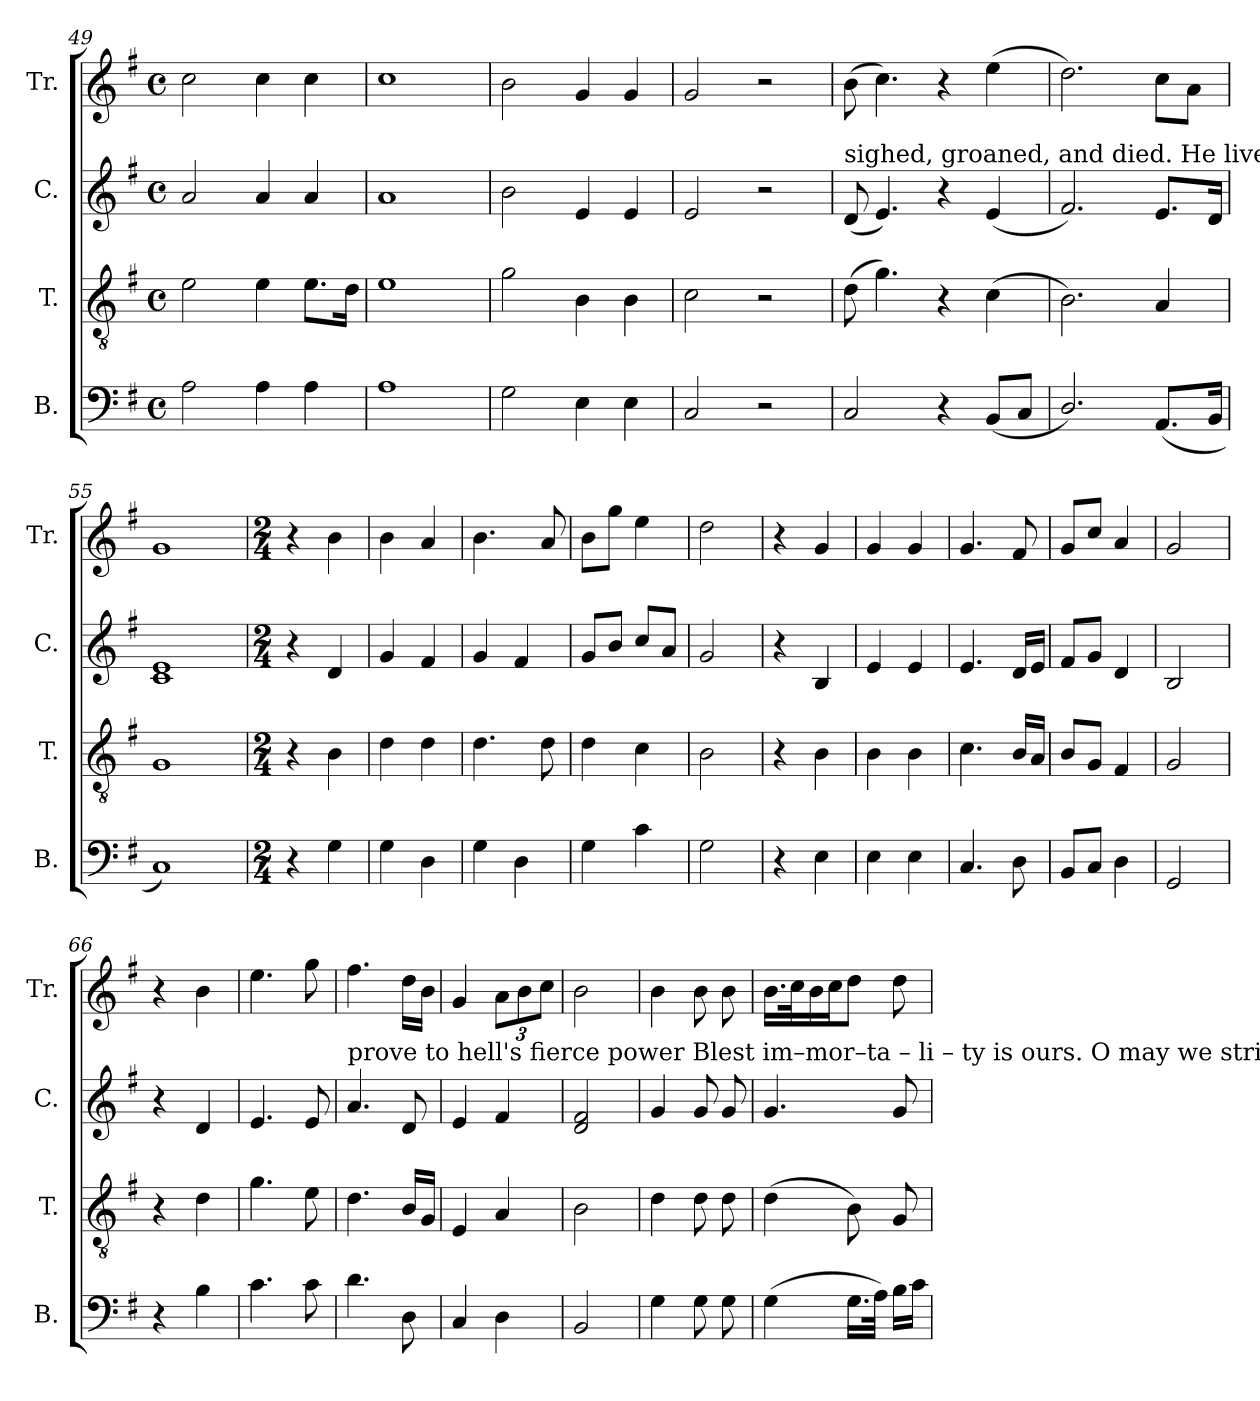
**kern	**kern	**kern	**kern
*part4	*part3	*part2	*part1
*staff4	*staff3	*staff2	*staff1
*I"B.	*I"T.	*I"C.	*I"Tr.
*I'B.	*I'T.	*I'C.	*I'Tr.
*clefF4	*clefGv2	*clefG2	*clefG2
*k[f#]	*k[f#]	*k[f#]	*k[f#]
*M4/4	*M4/4	*M4/4	*M4/4
*met(c)	*met(c)	*met(c)	*met(c)
=49	=49	=49	=49
2A\	2e\	2a/	2cc\
4A\	4e\	4a/	4cc\
4A\	8.e\L	4a/	4cc\
.	16d\Jk	.	.
=50	=50	=50	=50
1A	1e	1a	1cc
=51	=51	=51	=51
2G\	2g\	2b\	2b\
4E\	4B\	4e/	4g/
4E\	4B\	4e/	4g/
=52	=52	=52	=52
2C/	2c\	2e/	2g/
2r	2r	2r	2r
=53	=53	=53	=53
!	!	!LO:TX:a:t=sighed,    groaned,    and     died.         He lived that men might live in peace,   He died that death and sin might cease.  He  rose   to	!
2C/	(8d\	(8d/	(8b\
.	4.g\)	4.e/)	4.cc\)
4r	4r	4r	4r
(8BB/L	(4c\	(4e/	(4ee\
8C/J	.	.	.
=54	=54	=54	=54
2.D/)	2.B\)	2.f#/)	2.dd\)
(8.AA/L	4A/	8.e/L	8cc\L
.	.	.	8a\J
16BB/Jk	.	16d/Jk	.
=55	=55	=55	=55
1C)	1G	1c 1e	1g
=56	=56	=56	=56
*M2/4	*M2/4	*M2/4	*M2/4
*	*	*	*MM80
4r	4r	4r	4r
4G\	4B\	4d/	4b\
=57	=57	=57	=57
4G\	4d\	4g/	4b\
4D\	4d\	4f#/	4a/
=58	=58	=58	=58
4G\	4.d\	4g/	4.b\
4D\	.	4f#/	.
.	8d\	.	8a/
=59	=59	=59	=59
4G\	4d\	8g/L	8b\L
.	.	8b/J	8gg\J
4c\	4c\	8cc/L	4ee\
.	.	8a/J	.
=60	=60	=60	=60
2G\	2B\	2g/	2dd\
=61	=61	=61	=61
4r	4r	4r	4r
4E\	4B\	4B/	4g/
=62	=62	=62	=62
4E\	4B\	4e/	4g/
4E\	4B\	4e/	4g/
=63	=63	=63	=63
4.C/	4.c\	4.e/	4.g/
8D\	16B/LL	16d/LL	8f#/
.	16A/JJ	16e/JJ	.
=64	=64	=64	=64
8BB/L	8B/L	8f#/L	8g/L
8C/J	8G/J	8g/J	8cc/J
4D\	4F#/	4d/	4a/
=65	=65	=65	=65
2GG/	2G/	2B/	2g/
=66	=66	=66	=66
4r	4r	4r	4r
4B\	4d\	4d/	4b\
=67	=67	=67	=67
4.c\	4.g\	4.e/	4.ee\
8c\	8e\	8e/	8gg\
=68	=68	=68	=68
!	!	!LO:TX:a:t=prove  to hell's fierce power  Blest im–mor–ta          –            li    –    ty              is          ours.            O may we strive like  him      to	!
4.d\	4.d\	4.a/	4.ff#\
8D\	16B/LL	8d/	16dd\LL
.	16G/JJ	.	16b\JJ
=69	=69	=69	=69
4C/	4E/	4e/	4g/
*	*	*	*Xbrackettup
4D\	4A/	4f#/	12a\L
.	.	.	12b\
.	.	.	12cc\J
=70	=70	=70	=70
2BB/	2B\	2d/ 2f#/	2b\
=71	=71	=71	=71
4G\	4d\	4g/	4b\
8G\	8d\	8g/	8b\
8G\	8d\	8g/	8b\
=72	=72	=72	=72
(4G\	(4d\	4.g/	16.b\LL
.	.	.	32cc\K
.	.	.	16b\
.	.	.	16cc\J
16.G\LL	8B\)	.	8dd\J
32A\JJk)	.	.	.
16B\LL	8G/	8g/	8dd\
16c\JJ	.	.	.
=	=	=	=
*-	*-	*-	*-
